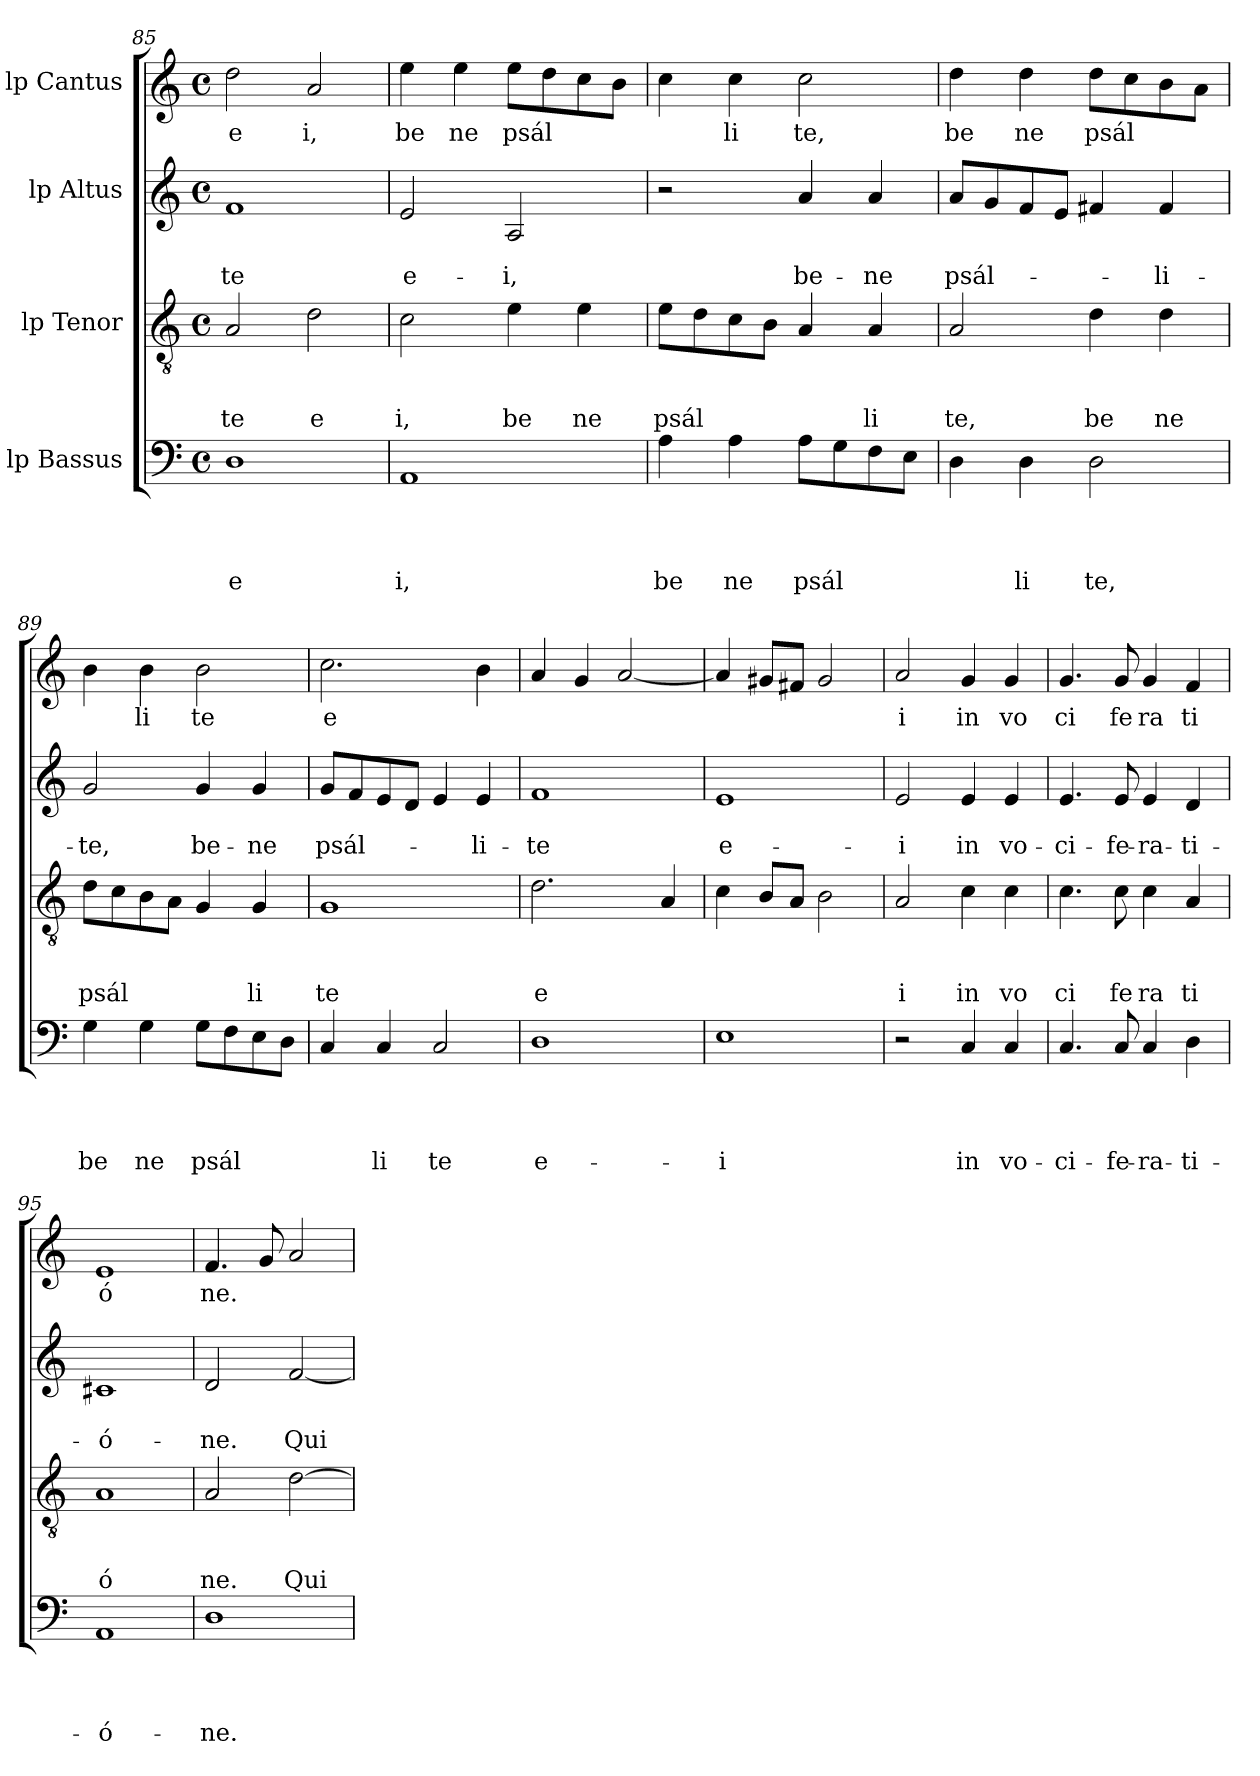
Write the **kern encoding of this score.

**kern	**text	**text	**text	**text	**kern	**text	**text	**text	**kern	**text	**text	**kern	**text
*part4	*part4	*part4	*part4	*part4	*part3	*part3	*part3	*part3	*part2	*part2	*part2	*part1	*part1
*staff4	*staff4	*staff4	*staff4	*staff4	*staff3	*staff3	*staff3	*staff3	*staff2	*staff2	*staff2	*staff1	*staff1
*I"lp Bassus	*	*	*	*	*I"lp Tenor	*	*	*	*I"lp Altus	*	*	*I"lp Cantus	*
*clefF4	*	*	*	*	*clefGv2	*	*	*	*clefG2	*	*	*clefG2	*
*k[]	*	*	*	*	*k[]	*	*	*	*k[]	*	*	*k[]	*
*C:	*	*	*	*	*C:	*	*	*	*C:	*	*	*C:	*
*M4/4	*	*	*	*	*M4/4	*	*	*	*M4/4	*	*	*M4/4	*
*met(c)	*	*	*	*	*met(c)	*	*	*	*met(c)	*	*	*met(c)	*
=85	=85	=85	=85	=85	=85	=85	=85	=85	=85	=85	=85	=85	=85
!	!	!	!	!LO:LY:b	!	!	!	!LO:LY:b	!	!	!LO:LY:b	!	!LO:LY:b
1D	.	.	.	e	2A/	.	.	te	1f	.	-te	2dd\	e
!	!	!	!	!	!	!	!	!LO:LY:b	!	!	!	!	!LO:LY:b
.	.	.	.	.	2d\	.	.	e	.	.	.	2a/	i,
=86	=86	=86	=86	=86	=86	=86	=86	=86	=86	=86	=86	=86	=86
!	!	!	!	!LO:LY:b	!	!	!	!LO:LY:b	!	!	!LO:LY:b	!	!LO:LY:b
1AA	.	.	.	i,	2c\	.	.	i,	2e/	.	e-	4ee\	be
!	!	!	!	!	!	!	!	!	!	!	!	!	!LO:LY:b
.	.	.	.	.	.	.	.	.	.	.	.	4ee\	ne
!	!	!	!	!	!	!	!	!LO:LY:b	!	!	!LO:LY:b	!	!LO:LY:b
.	.	.	.	.	4e\	.	.	be	2A/	.	-i,	8ee\L	psál
.	.	.	.	.	.	.	.	.	.	.	.	8dd\	.
!	!	!	!	!	!	!	!	!LO:LY:b	!	!	!	!	!
.	.	.	.	.	4e\	.	.	ne	.	.	.	8cc\	.
.	.	.	.	.	.	.	.	.	.	.	.	8b\J	.
=87	=87	=87	=87	=87	=87	=87	=87	=87	=87	=87	=87	=87	=87
!	!	!	!	!LO:LY:b	!	!	!	!LO:LY:b	!	!	!	!	!
4A\	.	.	.	be	8e\L	.	.	psál	2r	.	.	4cc\	.
.	.	.	.	.	8d\	.	.	.	.	.	.	.	.
!	!	!	!	!LO:LY:b	!	!	!	!	!	!	!	!	!LO:LY:b
4A\	.	.	.	ne	8c\	.	.	.	.	.	.	4cc\	li
.	.	.	.	.	8B\J	.	.	.	.	.	.	.	.
!	!	!	!	!LO:LY:b	!	!	!	!	!	!	!LO:LY:b	!	!LO:LY:b
8A\L	.	.	.	psál	4A/	.	.	.	4a/	.	be-	2cc\	te,
8G\	.	.	.	.	.	.	.	.	.	.	.	.	.
!	!	!	!	!	!	!	!	!LO:LY:b	!	!	!LO:LY:b	!	!
8F\	.	.	.	.	4A/	.	.	li	4a/	.	-ne	.	.
8E\J	.	.	.	.	.	.	.	.	.	.	.	.	.
=88	=88	=88	=88	=88	=88	=88	=88	=88	=88	=88	=88	=88	=88
!	!	!	!	!	!	!	!	!LO:LY:b	!	!	!LO:LY:b	!	!LO:LY:b
4D\	.	.	.	.	2A/	.	.	te,	8a/L	.	psál-	4dd\	be
.	.	.	.	.	.	.	.	.	8g/	.	.	.	.
!	!	!	!	!LO:LY:b	!	!	!	!	!	!	!	!	!LO:LY:b
4D\	.	.	.	li	.	.	.	.	8f/	.	.	4dd\	ne
.	.	.	.	.	.	.	.	.	8e/J	.	.	.	.
!	!	!	!	!LO:LY:b	!	!	!	!LO:LY:b	!	!	!	!	!LO:LY:b
2D\	.	.	.	te,	4d\	.	.	be	4f#X/	.	.	8dd\L	psál
.	.	.	.	.	.	.	.	.	.	.	.	8cc\	.
!	!	!	!	!	!	!	!	!LO:LY:b	!	!	!LO:LY:b	!	!
.	.	.	.	.	4d\	.	.	ne	4f#/	.	-li-	8b\	.
.	.	.	.	.	.	.	.	.	.	.	.	8a\J	.
=89	=89	=89	=89	=89	=89	=89	=89	=89	=89	=89	=89	=89	=89
!	!	!	!	!LO:LY:b	!	!	!	!LO:LY:b	!	!	!LO:LY:b	!	!
4G\	.	.	.	be	8d\L	.	.	psál	2g/	.	-te,	4b\	.
.	.	.	.	.	8c\	.	.	.	.	.	.	.	.
!	!	!	!	!LO:LY:b	!	!	!	!	!	!	!	!	!LO:LY:b
4G\	.	.	.	ne	8B\	.	.	.	.	.	.	4b\	li
.	.	.	.	.	8A\J	.	.	.	.	.	.	.	.
!	!	!	!	!LO:LY:b	!	!	!	!	!	!	!LO:LY:b	!	!LO:LY:b
8G\L	.	.	.	psál	4G/	.	.	.	4g/	.	be-	2b\	te
8F\	.	.	.	.	.	.	.	.	.	.	.	.	.
!	!	!	!	!	!	!	!	!LO:LY:b	!	!	!LO:LY:b	!	!
8E\	.	.	.	.	4G/	.	.	li	4g/	.	-ne	.	.
8D\J	.	.	.	.	.	.	.	.	.	.	.	.	.
=90	=90	=90	=90	=90	=90	=90	=90	=90	=90	=90	=90	=90	=90
!	!	!	!	!	!	!	!	!LO:LY:b	!	!	!LO:LY:b	!	!LO:LY:b
4C/	.	.	.	.	1G	.	.	te	8g/L	.	psál-	2.cc\	e
.	.	.	.	.	.	.	.	.	8f/	.	.	.	.
!	!	!	!	!LO:LY:b	!	!	!	!	!	!	!	!	!
4C/	.	.	.	li	.	.	.	.	8e/	.	.	.	.
.	.	.	.	.	.	.	.	.	8d/J	.	.	.	.
!	!	!	!	!LO:LY:b	!	!	!	!	!	!	!	!	!
2C/	.	.	.	te	.	.	.	.	4e/	.	.	.	.
!	!	!	!	!	!	!	!	!	!	!	!LO:LY:b	!	!
.	.	.	.	.	.	.	.	.	4e/	.	-li-	4b\	.
!!LO:LB:g=z
=91	=91	=91	=91	=91	=91	=91	=91	=91	=91	=91	=91	=91	=91
!	!	!	!	!LO:LY:b	!	!	!	!LO:LY:b	!	!	!LO:LY:b	!	!
1D	.	.	.	e-	2.d\	.	.	e	1f	.	-te	4a/	.
.	.	.	.	.	.	.	.	.	.	.	.	4g/	.
.	.	.	.	.	.	.	.	.	.	.	.	[<2a/	.
.	.	.	.	.	4A/	.	.	.	.	.	.	.	.
=92	=92	=92	=92	=92	=92	=92	=92	=92	=92	=92	=92	=92	=92
!	!	!	!	!LO:LY:b	!	!	!	!	!	!	!LO:LY:b	!	!
1E	.	.	.	-i	4c\	.	.	.	1e	.	e-	4a/]	.
.	.	.	.	.	8B/L	.	.	.	.	.	.	8g#X/L	.
.	.	.	.	.	8A/J	.	.	.	.	.	.	8f#X/J	.
.	.	.	.	.	2B\	.	.	.	.	.	.	2g#/	.
=93	=93	=93	=93	=93	=93	=93	=93	=93	=93	=93	=93	=93	=93
!	!	!	!	!	!	!	!	!LO:LY:b	!	!	!LO:LY:b	!	!LO:LY:b
2r	.	.	.	.	2A/	.	.	i	2e/	.	-i	2a/	i
!	!	!	!	!LO:LY:b	!	!	!	!LO:LY:b	!	!	!LO:LY:b	!	!LO:LY:b
4C/	.	.	.	in	4c\	.	.	in	4e/	.	in	4g/	in
!	!	!	!	!LO:LY:b	!	!	!	!LO:LY:b	!	!	!LO:LY:b	!	!LO:LY:b
4C/	.	.	.	vo-	4c\	.	.	vo	4e/	.	vo-	4g/	vo
=94	=94	=94	=94	=94	=94	=94	=94	=94	=94	=94	=94	=94	=94
!	!	!	!	!LO:LY:b	!	!	!	!LO:LY:b	!	!	!LO:LY:b	!	!LO:LY:b
4.C/	.	.	.	-ci-	4.c\	.	.	ci	4.e/	.	-ci-	4.g/	ci
!	!	!	!	!LO:LY:b	!	!	!	!LO:LY:b	!	!	!LO:LY:b	!	!LO:LY:b
8C/	.	.	.	-fe-	8c\	.	.	fe	8e/	.	-fe-	8g/	fe
!	!	!	!	!LO:LY:b	!	!	!	!LO:LY:b	!	!	!LO:LY:b	!	!LO:LY:b
4C/	.	.	.	-ra-	4c\	.	.	ra	4e/	.	-ra-	4g/	ra
!	!	!	!	!LO:LY:b	!	!	!	!LO:LY:b	!	!	!LO:LY:b	!	!LO:LY:b
4D\	.	.	.	-ti-	4A/	.	.	ti	4d/	.	-ti-	4f/	ti
=95	=95	=95	=95	=95	=95	=95	=95	=95	=95	=95	=95	=95	=95
!	!	!	!	!LO:LY:b	!	!	!	!LO:LY:b	!	!	!LO:LY:b	!	!LO:LY:b
1AA	.	.	.	-ó-	1A	.	.	ó	1c#X	.	-ó-	1e	ó
=96	=96	=96	=96	=96	=96	=96	=96	=96	=96	=96	=96	=96	=96
!	!	!	!	!LO:LY:b	!	!	!	!LO:LY:b	!	!	!LO:LY:b	!	!LO:LY:b
1D	.	.	.	-ne.	2A/	.	.	ne.	2d/	.	-ne.	4.f/	ne.
.	.	.	.	.	.	.	.	.	.	.	.	8g/	.
!	!	!	!	!	!	!	!	!LO:LY:b	!	!	!LO:LY:b	!	!
.	.	.	.	.	[>2d\	.	.	Qui	[<2f/	.	Qui-	2a/	.
=	=	=	=	=	=	=	=	=	=	=	=	=	=
*-	*-	*-	*-	*-	*-	*-	*-	*-	*-	*-	*-	*-	*-
